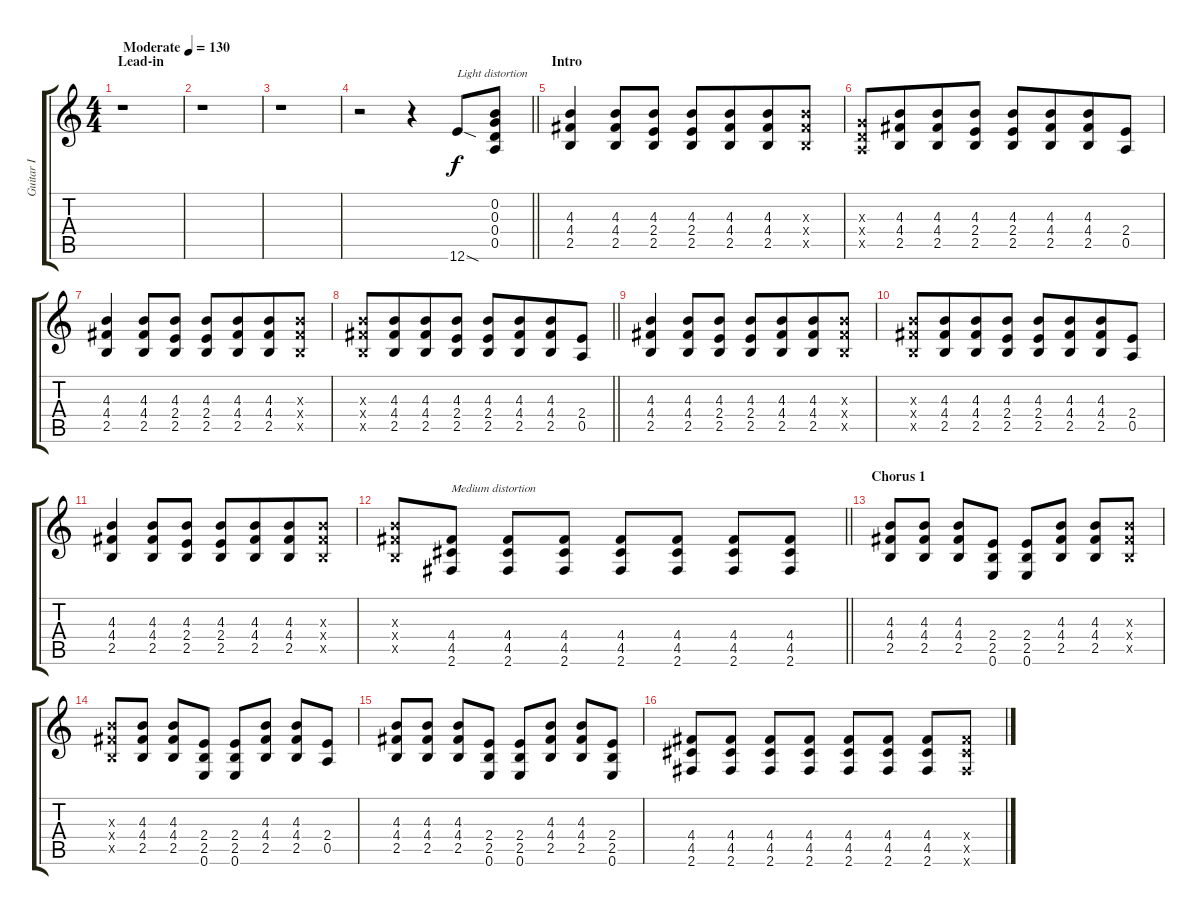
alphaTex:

\track ("Guitar I" "Guitar I") {instrument distortionguitar}
\staff {score tabs}
\tuning (E4 B3 G3 D3 A2 E2) {hide}
\ts (4 4)
\section ("" "Lead-in")
\tempo (130 "Moderate")
\clef g2
\ks c
r.1{dy f instrument distortionguitar} |
r.1 |
r.1 |
\barLineRight lightlight
r.2 r.4 12.6{sod}.8{txt "Light distortion"} (0.2 0.3 0.4 0.5).8 |
\section ("" "Intro")
(4.3 4.4 2.5).4 (4.3 4.4 2.5).8 (4.3 2.4 2.5).8 (4.3 2.4 2.5).8 (4.3 4.4 2.5).8{beam merge} (4.3 4.4 2.5).8 (4.3{x} 4.4{x} 2.5{x}).8 |
(0.3{x} 0.4{x} 0.5{x}).8 (4.3 4.4 2.5).8{beam merge} (4.3 4.4 2.5).8 (4.3 2.4 2.5).8 (4.3 2.4 2.5).8 (4.3 4.4 2.5).8{beam merge} (4.3 4.4 2.5).8 (2.4 0.5).8 |
(4.3 4.4 2.5).4 (4.3 4.4 2.5).8 (4.3 2.4 2.5).8 (4.3 2.4 2.5).8 (4.3 4.4 2.5).8{beam merge} (4.3 4.4 2.5).8 (4.3{x} 4.4{x} 2.5{x}).8 |
\barLineRight lightlight
(4.3{x} 4.4{x} 2.5{x}).8 (4.3 4.4 2.5).8{beam merge} (4.3 4.4 2.5).8 (4.3 2.4 2.5).8 (4.3 2.4 2.5).8 (4.3 4.4 2.5).8{beam merge} (4.3 4.4 2.5).8 (2.4 0.5).8 |
(4.3 4.4 2.5).4 (4.3 4.4 2.5).8 (4.3 2.4 2.5).8 (4.3 2.4 2.5).8 (4.3 4.4 2.5).8{beam merge} (4.3 4.4 2.5).8 (4.3{x} 4.4{x} 2.5{x}).8 |
(4.3{x} 4.4{x} 2.5{x}).8 (4.3 4.4 2.5).8{beam merge} (4.3 4.4 2.5).8 (4.3 2.4 2.5).8 (4.3 2.4 2.5).8 (4.3 4.4 2.5).8{beam merge} (4.3 4.4 2.5).8 (2.4 0.5).8 |
(4.3 4.4 2.5).4 (4.3 4.4 2.5).8 (4.3 2.4 2.5).8 (4.3 2.4 2.5).8 (4.3 4.4 2.5).8{beam merge} (4.3 4.4 2.5).8 (4.3{x} 4.4{x} 2.5{x}).8 |
\barLineRight lightlight
(4.3{x} 4.4{x} 2.5{x}).8 (4.4 4.5 2.6).8{txt "Medium distortion"} (4.4 4.5 2.6).8 (4.4 4.5 2.6).8 (4.4 4.5 2.6).8 (4.4 4.5 2.6).8 (4.4 4.5 2.6).8 (4.4 4.5 2.6).8 |
\section ("" "Chorus 1")
(4.3 4.4 2.5).8 (4.3 4.4 2.5).8 (4.3 4.4 2.5).8 (2.4 2.5 0.6).8 (2.4 2.5 0.6).8 (4.3 4.4 2.5).8 (4.3 4.4 2.5).8 (4.3{x} 4.4{x} 2.5{x}).8 |
(4.3{x} 4.4{x} 2.5{x}).8 (4.3 4.4 2.5).8 (4.3 4.4 2.5).8 (2.4 2.5 0.6).8 (2.4 2.5 0.6).8 (4.3 4.4 2.5).8 (4.3 4.4 2.5).8 (2.4 0.5).8 |
(4.3 4.4 2.5).8 (4.3 4.4 2.5).8 (4.3 4.4 2.5).8 (2.4 2.5 0.6).8 (2.4 2.5 0.6).8 (4.3 4.4 2.5).8 (4.3 4.4 2.5).8 (2.4 2.5 0.6).8 |
(4.4 4.5 2.6).8 (4.4 4.5 2.6).8 (4.4 4.5 2.6).8 (4.4 4.5 2.6).8 (4.4 4.5 2.6).8 (4.4 4.5 2.6).8 (4.4 4.5 2.6).8 (4.4{x} 4.5{x} 2.6{x}).8
